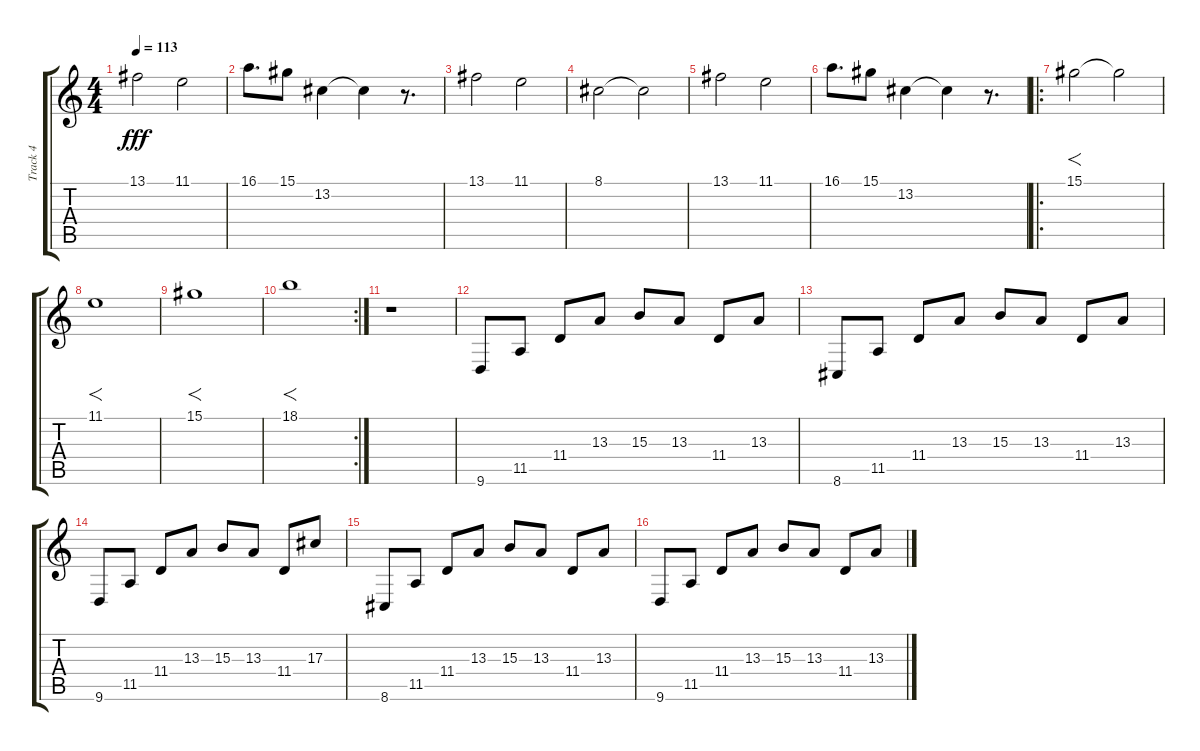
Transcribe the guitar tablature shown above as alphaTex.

\track ("Track 4" "Track 4") {instrument lead1square}
\staff {score tabs}
\tuning (F4 C4 Ab3 Eb3 Bb2 F2) {hide}
\ts (4 4)
\tempo 113
\clef g2
\ks c
13.1.2{dy fff} 11.1.2 |
16.1.8{d} 15.1.8 13.2.4 13.2{t}.4 r.8{d} |
13.1.2 11.1.2 |
8.1.2 8.1{t}.2 |
13.1.2 11.1.2 |
16.1.8{d} 15.1.8 13.2.4 13.2{t}.4 r.8{d} |
\ro
15.1.2{f} 15.1{t}.2 |
11.1.1{f} |
15.1.1{f} |
\rc 2
18.1.1{f} |
r.1 |
9.6.8 11.5.8 11.4.8 13.3.8 15.3.8 13.3.8 11.4.8 13.3.8 |
8.6.8 11.5.8 11.4.8 13.3.8 15.3.8 13.3.8 11.4.8 13.3.8 |
9.6.8 11.5.8 11.4.8 13.3.8 15.3.8 13.3.8 11.4.8 17.3.8 |
8.6.8 11.5.8 11.4.8 13.3.8 15.3.8 13.3.8 11.4.8 13.3.8 |
9.6.8 11.5.8 11.4.8 13.3.8 15.3.8 13.3.8 11.4.8 13.3.8
